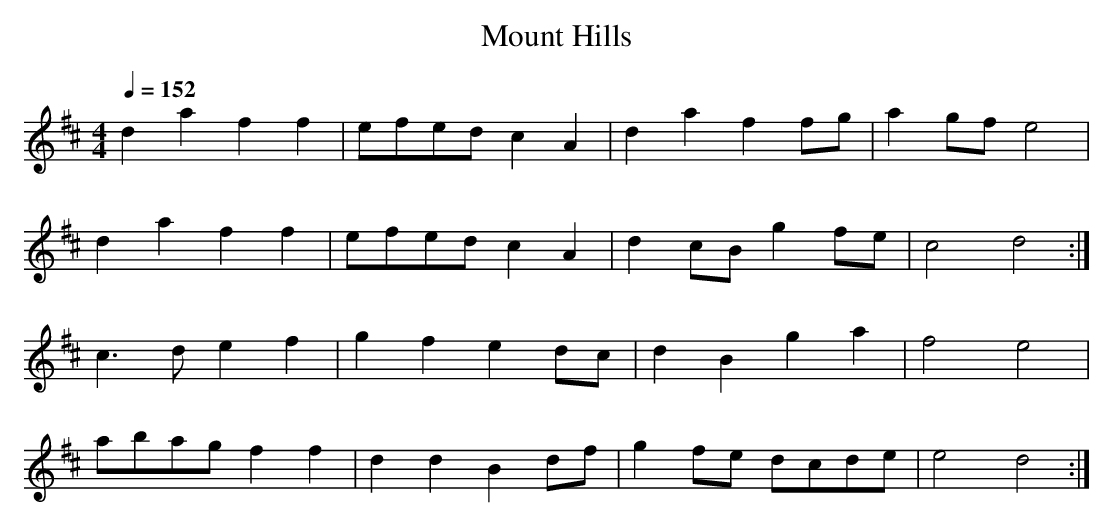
X:1
T:Mount Hills
Q:1/4=152
M:4/4
L:1/4
K:Dmaj
d a f f | e/2f/2e/2d/2 c A | d a f f/2g/2 | a g/2f/2 e2 |
d a f f | e/2f/2e/2d/2 c A | d c/2B/2 g f/2e/2 | c2 d2 :|
c>d e f | g f e d/2c/2 | d B g a | f2 e2 |
a/2b/2a/2g/2 f f | d d B d/2f/2 | g f/2e/2 d/2c/2d/2e/2 | e2 d2 :|
